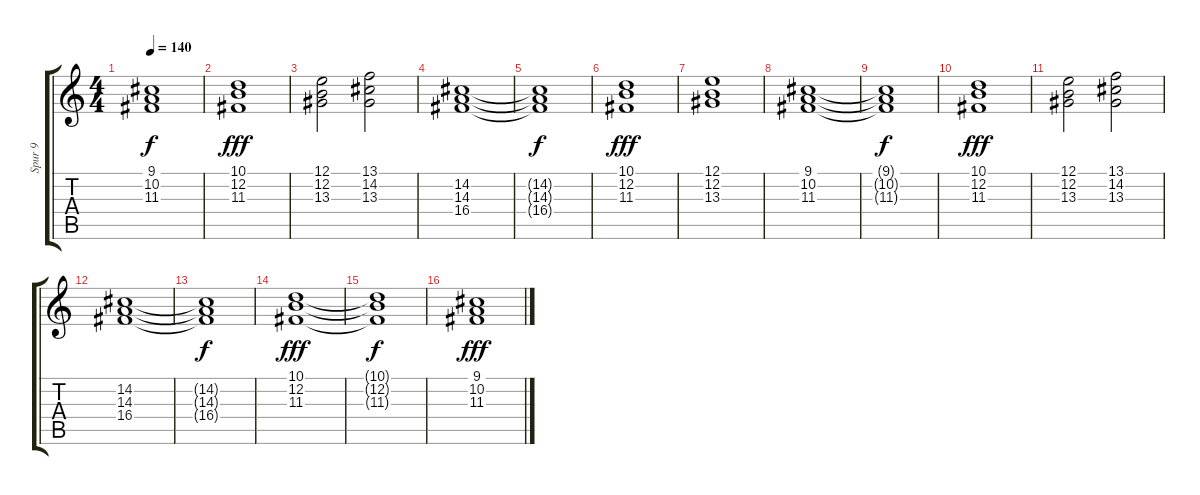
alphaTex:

\track ("Spur 9" "Spur 9") {instrument stringensemble2}
\staff {score tabs}
\tuning (E4 B3 G3 D3 A2 E2) {hide}
\ts (4 4)
\tempo 140
\clef g2
\ks c
(9.1{t} 10.2{t} 11.3{t}).1{dy f} |
(10.1 12.2 11.3).1{dy fff} |
(12.1 12.2 13.3).2 (13.1 14.2 13.3).2 |
(14.2 14.3 16.4).1 |
(14.2{t} 14.3{t} 16.4{t}).1{dy f} |
(10.1 12.2 11.3).1{dy fff} |
(12.1 12.2 13.3).1 |
(9.1 10.2 11.3).1 |
(9.1{t} 10.2{t} 11.3{t}).1{dy f} |
(10.1 12.2 11.3).1{dy fff} |
(12.1 12.2 13.3).2 (13.1 14.2 13.3).2 |
(14.2 14.3 16.4).1 |
(14.2{t} 14.3{t} 16.4{t}).1{dy f} |
(10.1 12.2 11.3).1{dy fff} |
(10.1{t} 12.2{t} 11.3{t}).1{dy f} |
(9.1 10.2 11.3).1{dy fff}
